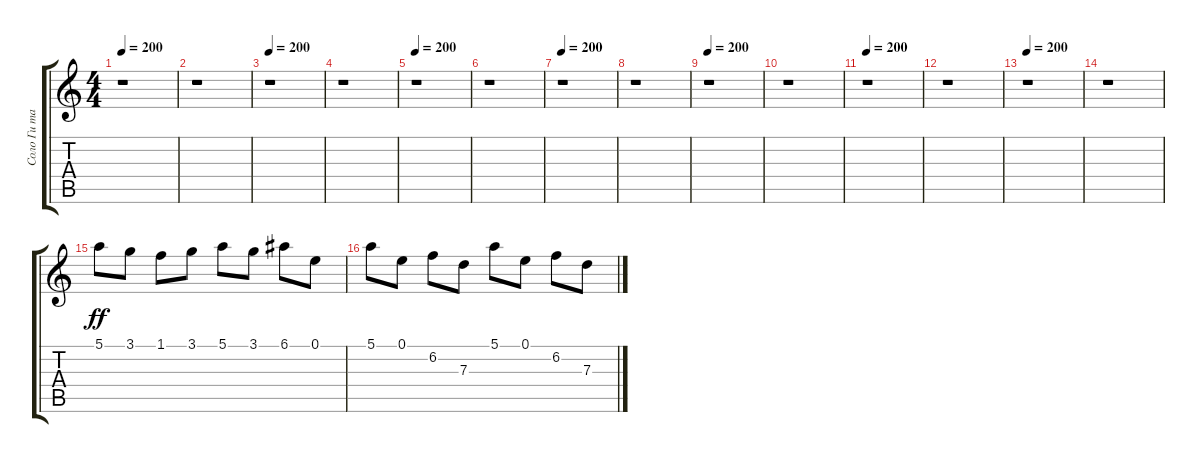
\track ("Соло Ги тара" "Соло Ги та") {instrument overdrivenguitar}
\staff {score tabs}
\tuning (E4 B3 G3 D3 A2 E2) {hide}
\ts (4 4)
\tempo 200
\clef g2
\ks c
r.1{dy f} |
r.1 |
\tempo 200
r.1 |
r.1 |
\tempo 200
r.1 |
r.1 |
\tempo 200
r.1 |
r.1 |
\tempo 200
r.1 |
r.1 |
\tempo 200
r.1 |
r.1 |
\tempo 200
r.1 |
r.1 |
5.1.8{dy ff} 3.1.8 1.1.8 3.1.8 5.1.8 3.1.8 6.1.8 0.1.8 |
5.1.8 0.1.8 6.2.8 7.3.8 5.1.8 0.1.8 6.2.8 7.3.8
